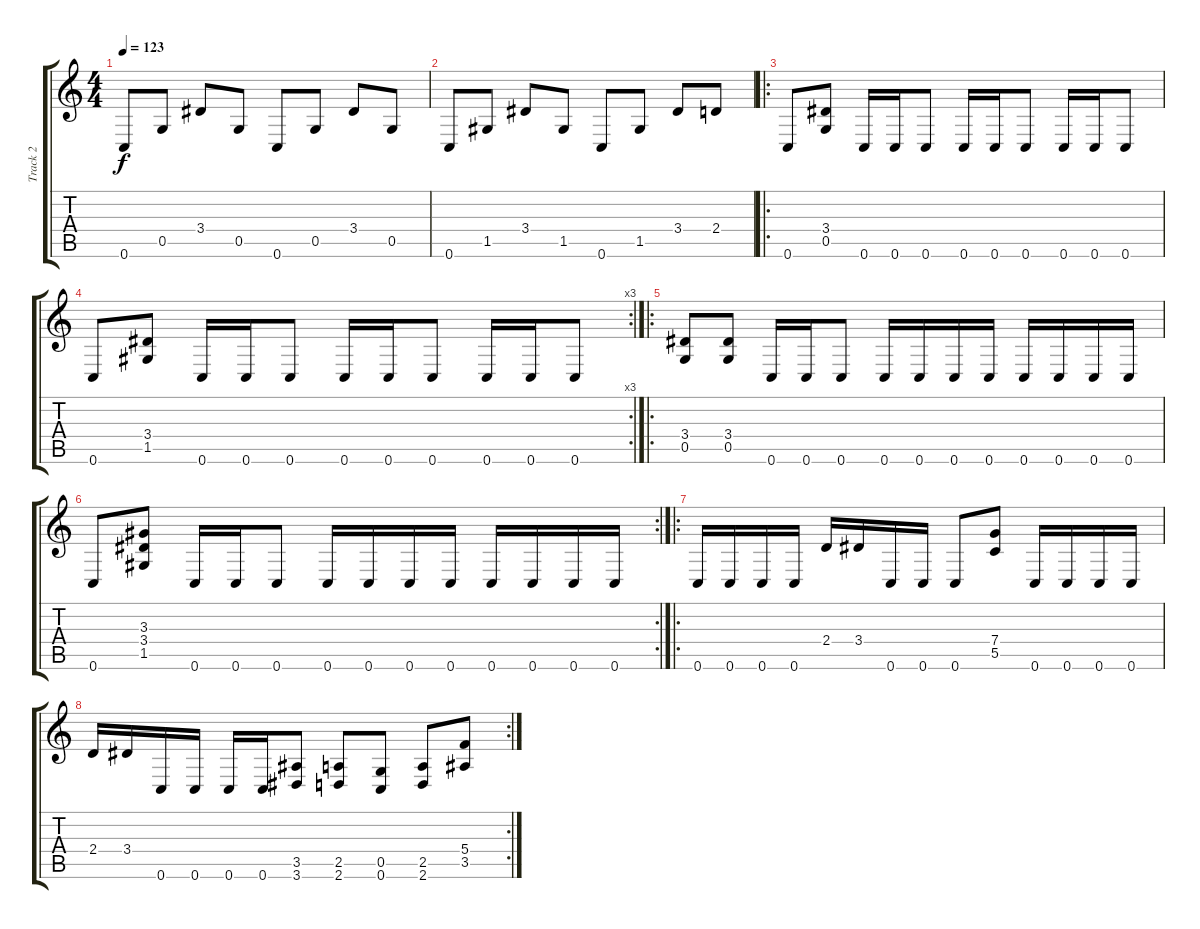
\track ("Track 2" "Track 2") {instrument distortionguitar}
\staff {score tabs}
\tuning (D4 A3 F3 C3 G2 C2) {hide}
\ts (4 4)
\tempo 123
\clef g2
\ks c
0.6.8{dy f} 0.5.8 3.4.8 0.5.8 0.6.8 0.5.8 3.4.8 0.5.8 |
0.6.8 1.5.8 3.4.8 1.5.8 0.6.8 1.5.8 3.4.8 2.4.8 |
\ro
0.6.8 (3.4 0.5).8 0.6.16 0.6.16 0.6.8 0.6.16 0.6.16 0.6.8 0.6.16 0.6.16 0.6.8 |
\rc 3
0.6.8 (3.4 1.5).8 0.6.16 0.6.16 0.6.8 0.6.16 0.6.16 0.6.8 0.6.16 0.6.16 0.6.8 |
\ro
(3.4 0.5).8 (3.4 0.5).8 0.6.16 0.6.16 0.6.8 0.6.16 0.6.16 0.6.16 0.6.16 0.6.16 0.6.16 0.6.16 0.6.16 |
\rc 2
0.6.8 (3.3 3.4 1.5).8 0.6.16 0.6.16 0.6.8 0.6.16 0.6.16 0.6.16 0.6.16 0.6.16 0.6.16 0.6.16 0.6.16 |
\ro
0.6.16 0.6.16 0.6.16 0.6.16 2.4.16 3.4.16 0.6.16 0.6.16 0.6.8 (7.4 5.5).8 0.6.16 0.6.16 0.6.16 0.6.16 |
\rc 2
2.4.16 3.4.16 0.6.16 0.6.16 0.6.16 0.6.16 (3.5 3.6).8 (2.5 2.6).8 (0.5 0.6).8 (2.5 2.6).8 (5.4 3.5).8
